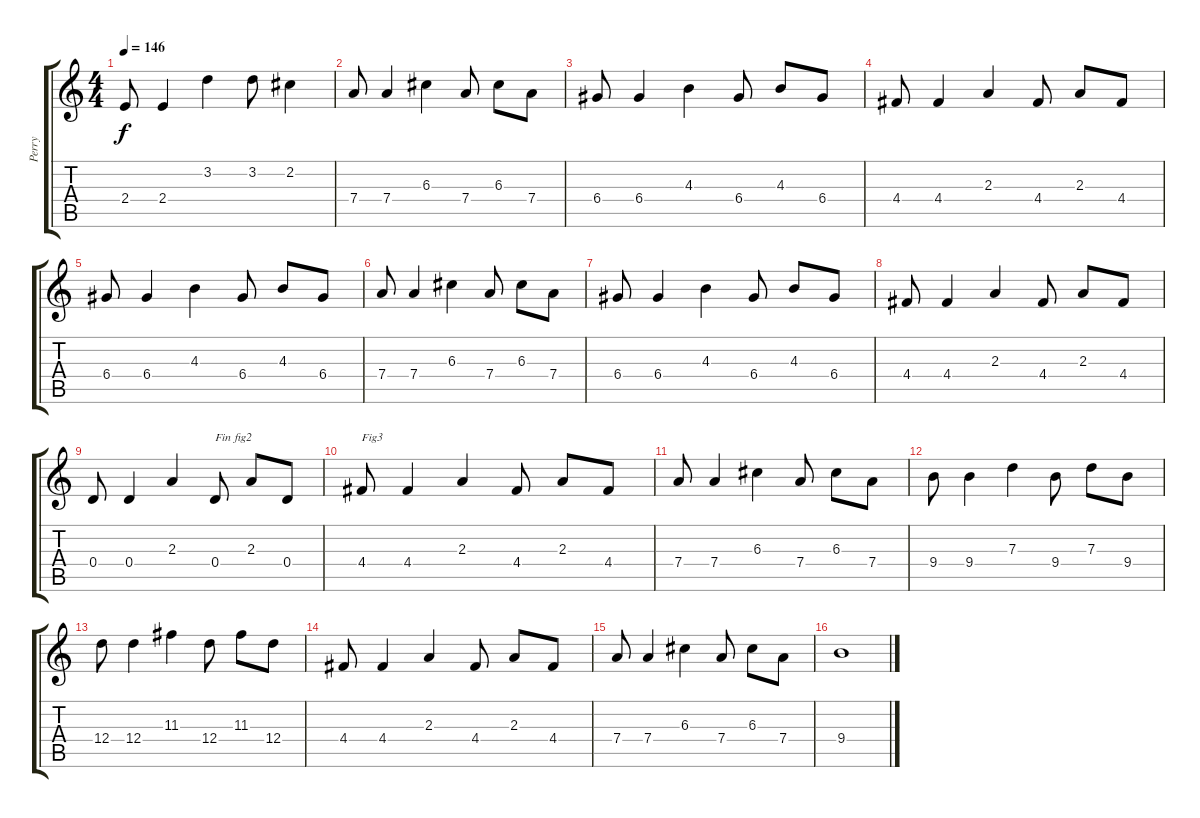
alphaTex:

\track ("Perry" "Perry") {instrument electricguitarjazz}
\staff {score tabs}
\tuning (E4 B3 G3 D3 A2 E2) {hide}
\ts (4 4)
\tempo 146
\clef g2
\ks c
2.4.8{dy f} 2.4.4 3.2.4 3.2.8 2.2.4 |
7.4.8 7.4.4 6.3.4 7.4.8 6.3.8 7.4.8 |
6.4.8 6.4.4 4.3.4 6.4.8 4.3.8 6.4.8 |
4.4.8 4.4.4 2.3.4 4.4.8 2.3.8 4.4.8 |
6.4.8 6.4.4 4.3.4 6.4.8 4.3.8 6.4.8 |
7.4.8 7.4.4 6.3.4 7.4.8 6.3.8 7.4.8 |
6.4.8 6.4.4 4.3.4 6.4.8 4.3.8 6.4.8 |
4.4.8 4.4.4 2.3.4 4.4.8 2.3.8 4.4.8 |
0.4.8 0.4.4 2.3.4 0.4.8{txt "Fin fig2"} 2.3.8 0.4.8 |
4.4.8{txt "Fig3"} 4.4.4 2.3.4 4.4.8 2.3.8 4.4.8 |
7.4.8 7.4.4 6.3.4 7.4.8 6.3.8 7.4.8 |
9.4.8 9.4.4 7.3.4 9.4.8 7.3.8 9.4.8 |
12.4.8 12.4.4 11.3.4 12.4.8 11.3.8 12.4.8 |
4.4.8 4.4.4 2.3.4 4.4.8 2.3.8 4.4.8 |
7.4.8 7.4.4 6.3.4 7.4.8 6.3.8 7.4.8 |
9.4.1
